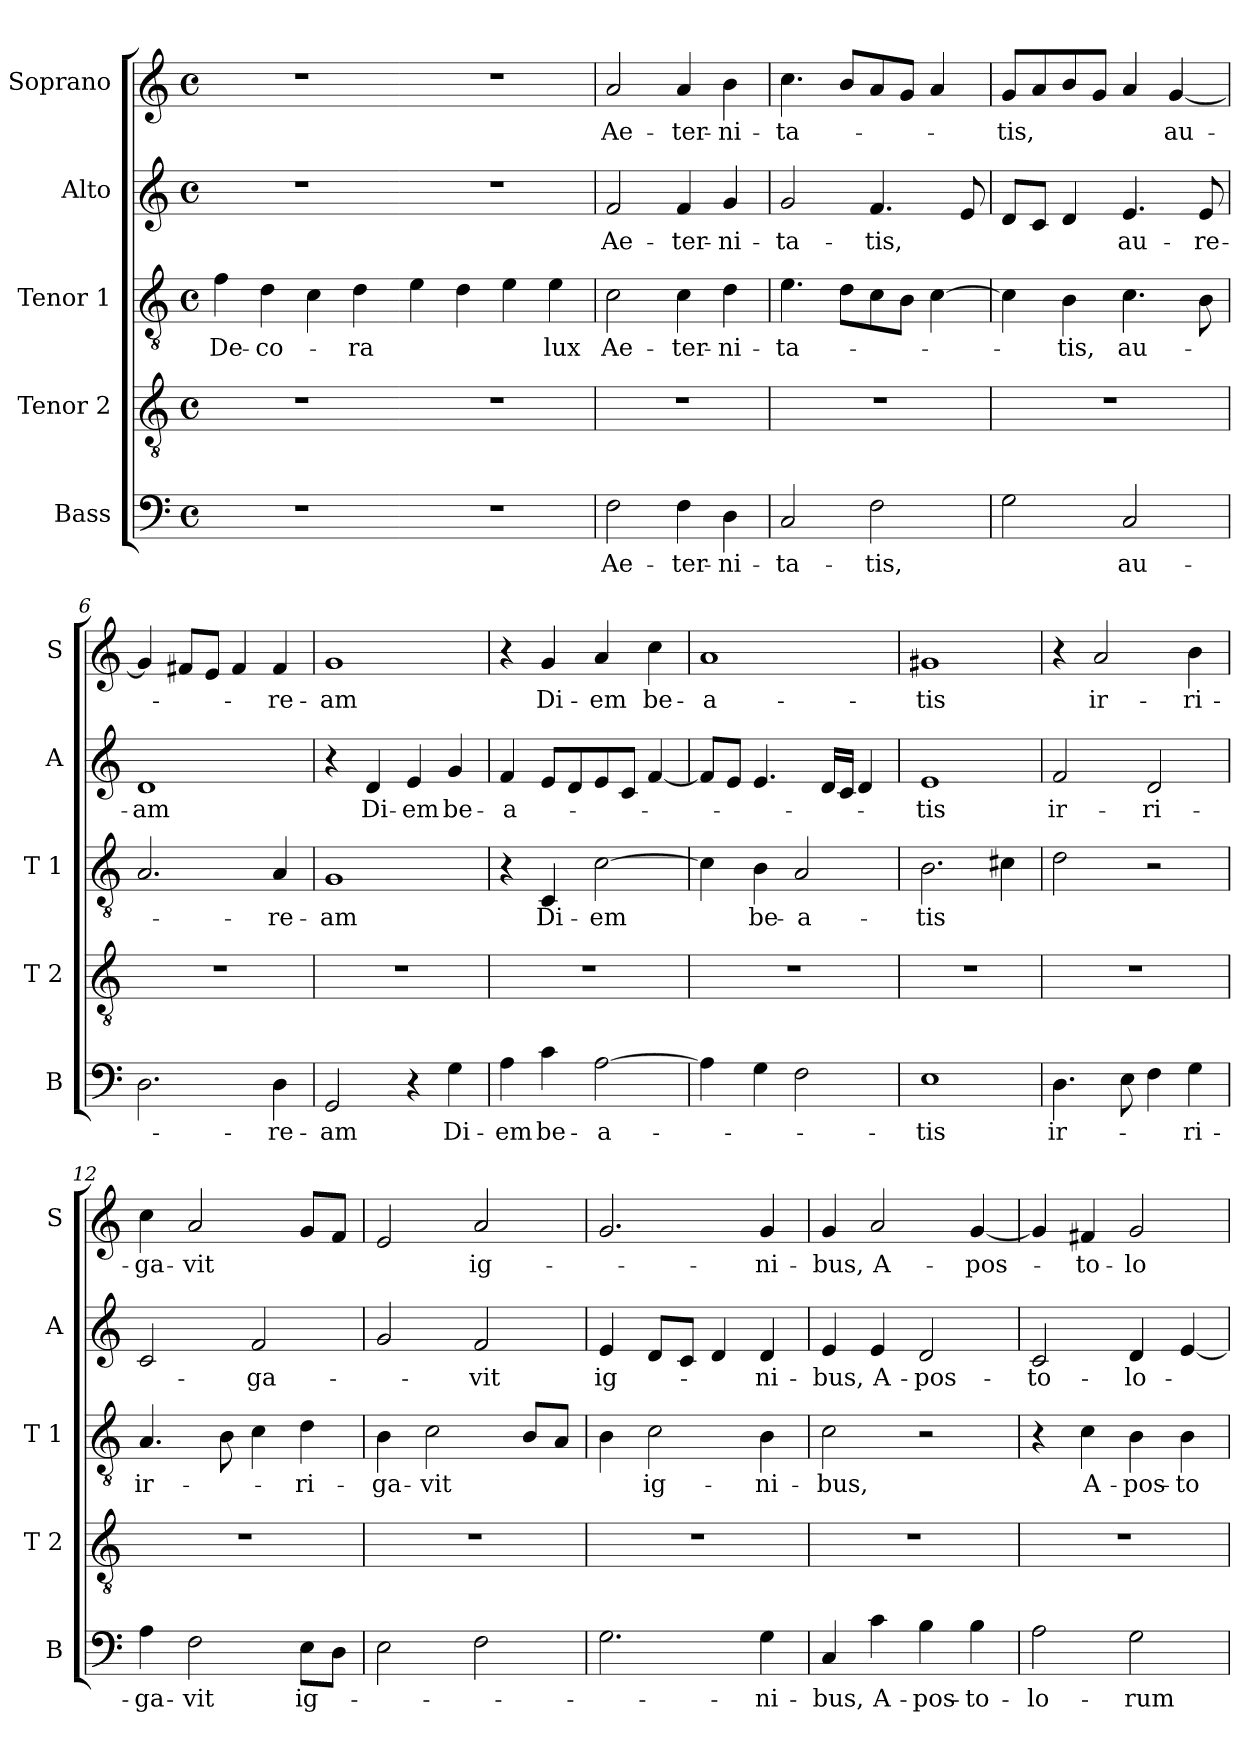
**kern	**text	**kern	**kern	**text	**kern	**text	**kern	**text
*part5	*part5	*part4	*part3	*part3	*part2	*part2	*part1	*part1
*staff5	*staff5	*staff4	*staff3	*staff3	*staff2	*staff2	*staff1	*staff1
*I"Bass	*	*I"Tenor 2	*I"Tenor 1	*	*I"Alto	*	*I"Soprano	*
*I'B	*	*I'T 2	*I'T 1	*	*I'A	*	*I'S	*
*clefF4	*	*clefGv2	*clefGv2	*	*clefG2	*	*clefG2	*
*k[]	*	*k[]	*k[]	*	*k[]	*	*k[]	*
*C:	*	*C:	*C:	*	*C:	*	*C:	*
*M4/4	*	*M4/4	*M4/4	*	*M4/4	*	*M4/4	*
*met(c)	*	*met(c)	*met(c)	*	*met(c)	*	*met(c)	*
=1	=1	=1	=1	=1	=1	=1	=1	=1
!	!	!	!	!LO:LY:b	!	!	!	!
1r	.	1r	4f\	De-	1r	.	1r	.
!	!	!	!	!LO:LY:b	!	!	!	!
.	.	.	4d\	-co-	.	.	.	.
.	.	.	4c\	.	.	.	.	.
!	!	!	!	!LO:LY:b	!	!	!	!
.	.	.	4d\	-ra	.	.	.	.
=2-	=2-	=2-	=2-	=2-	=2-	=2-	=2-	=2-
1r	.	1r	4e\	.	1r	.	1r	.
.	.	.	4d\	.	.	.	.	.
.	.	.	4e\	.	.	.	.	.
!	!	!	!	!LO:LY:b	!	!	!	!
.	.	.	4e\	lux	.	.	.	.
=3	=3	=3	=3	=3	=3	=3	=3	=3
!	!LO:LY:b	!	!	!LO:LY:b	!	!LO:LY:b	!	!LO:LY:b
2F\	Ae-	1r	2c\	Ae-	2f/	Ae-	2a/	Ae-
!	!LO:LY:b	!	!	!LO:LY:b	!	!LO:LY:b	!	!LO:LY:b
4F\	-ter-	.	4c\	-ter-	4f/	-ter-	4a/	-ter-
!	!LO:LY:b	!	!	!LO:LY:b	!	!LO:LY:b	!	!LO:LY:b
4D\	-ni-	.	4d\	-ni-	4g/	-ni-	4b\	-ni-
=4	=4	=4	=4	=4	=4	=4	=4	=4
!	!LO:LY:b	!	!	!LO:LY:b	!	!LO:LY:b	!	!LO:LY:b
2C/	-ta-	1r	4.e\	-ta-	2g/	-ta-	4.cc\	-ta-
.	.	.	8d\L	.	.	.	8b/L	.
!	!LO:LY:b	!	!	!	!	!LO:LY:b	!	!
2F\	-tis,	.	8c\	.	4.f/	-tis,	8a/	.
.	.	.	8B\J	.	.	.	8g/J	.
.	.	.	[4c\	.	.	.	4a/	.
.	.	.	.	.	8e/	.	.	.
=5	=5	=5	=5	=5	=5	=5	=5	=5
!	!	!	!	!	!	!	!	!LO:LY:b
2G\	.	1r	4c\]	.	8d/L	.	8g/L	-tis,
.	.	.	.	.	8c/J	.	8a/	.
!	!	!	!	!LO:LY:b	!	!	!	!
.	.	.	4B\	-tis,	4d/	.	8b/	.
.	.	.	.	.	.	.	8g/J	.
!	!LO:LY:b	!	!	!LO:LY:b	!	!LO:LY:b	!	!
2C/	au-	.	4.c\	au-	4.e/	au-	4a/	.
!	!	!	!	!	!	!	!	!LO:LY:b
.	.	.	.	.	.	.	[4g/	au-
!	!	!	!	!	!	!LO:LY:b	!	!
.	.	.	8B\	.	8e/	-re-	.	.
=6	=6	=6	=6	=6	=6	=6	=6	=6
!	!	!	!	!	!	!LO:LY:b	!	!
2.D\	.	1r	2.A/	.	1d	-am	4g/]	.
.	.	.	.	.	.	.	8f#X/L	.
.	.	.	.	.	.	.	8e/J	.
.	.	.	.	.	.	.	4f#/	.
!	!LO:LY:b	!	!	!LO:LY:b	!	!	!	!LO:LY:b
4D\	-re-	.	4A/	-re-	.	.	4f#/	-re-
!!LO:LB:g=z
=7	=7	=7	=7	=7	=7	=7	=7	=7
!	!LO:LY:b	!	!	!LO:LY:b	!	!	!	!LO:LY:b
2GG/	-am	1r	1G	-am	4r	.	1g	-am
!	!	!	!	!	!	!LO:LY:b	!	!
.	.	.	.	.	4d/	Di-	.	.
!	!	!	!	!	!	!LO:LY:b	!	!
4r	.	.	.	.	4e/	-em	.	.
!	!LO:LY:b	!	!	!	!	!LO:LY:b	!	!
4G\	Di-	.	.	.	4g/	be-	.	.
=8	=8	=8	=8	=8	=8	=8	=8	=8
!	!LO:LY:b	!	!	!	!	!LO:LY:b	!	!
4A\	-em	1r	4r	.	4f/	-a-	4r	.
!	!LO:LY:b	!	!	!LO:LY:b	!	!	!	!LO:LY:b
4c\	be-	.	4C/	Di-	8e/L	.	4g/	Di-
.	.	.	.	.	8d/	.	.	.
!	!LO:LY:b	!	!	!LO:LY:b	!	!	!	!LO:LY:b
[2A\	-a-	.	[2c\	-em	8e/	.	4a/	-em
.	.	.	.	.	8c/J	.	.	.
!	!	!	!	!	!	!	!	!LO:LY:b
.	.	.	.	.	[4f/	.	4cc\	be-
=9	=9	=9	=9	=9	=9	=9	=9	=9
!	!	!	!	!	!	!	!	!LO:LY:b
4A\]	.	1r	4c\]	.	8f/L]	.	1a	-a-
.	.	.	.	.	8e/J	.	.	.
!	!	!	!	!LO:LY:b	!	!	!	!
4G\	.	.	4B\	be-	4.e/	.	.	.
!	!	!	!	!LO:LY:b	!	!	!	!
2F\	.	.	2A/	-a-	.	.	.	.
.	.	.	.	.	16d/LL	.	.	.
.	.	.	.	.	16c/JJ	.	.	.
.	.	.	.	.	4d/	.	.	.
=10	=10	=10	=10	=10	=10	=10	=10	=10
!	!LO:LY:b	!	!	!LO:LY:b	!	!LO:LY:b	!	!LO:LY:b
1E	-tis	1r	2.B\	-tis	1e	-tis	1g#X	-tis
.	.	.	4c#X\	.	.	.	.	.
=11	=11	=11	=11	=11	=11	=11	=11	=11
!	!LO:LY:b	!	!	!	!	!LO:LY:b	!	!
4.D\	ir-	1r	2d\	.	2f/	ir-	4r	.
!	!	!	!	!	!	!	!	!LO:LY:b
.	.	.	.	.	.	.	2a/	ir-
8E\	.	.	.	.	.	.	.	.
!	!	!	!	!	!	!LO:LY:b	!	!
4F\	.	.	2r	.	2d/	-ri-	.	.
!	!LO:LY:b	!	!	!	!	!	!	!LO:LY:b
4G\	-ri-	.	.	.	.	.	4b\	-ri-
=12	=12	=12	=12	=12	=12	=12	=12	=12
!	!LO:LY:b	!	!	!LO:LY:b	!	!	!	!LO:LY:b
4A\	-ga-	1r	4.A/	ir-	2c/	.	4cc\	-ga-
!	!LO:LY:b	!	!	!	!	!	!	!LO:LY:b
2F\	-vit	.	.	.	.	.	2a/	-vit
.	.	.	8B\	.	.	.	.	.
!	!	!	!	!	!	!LO:LY:b	!	!
.	.	.	4c\	.	2f/	-ga-	.	.
!	!LO:LY:b	!	!	!LO:LY:b	!	!	!	!
8E\L	ig-	.	4d\	-ri-	.	.	8g/L	.
8D\J	.	.	.	.	.	.	8f/J	.
=13	=13	=13	=13	=13	=13	=13	=13	=13
!	!	!	!	!LO:LY:b	!	!	!	!
2E\	.	1r	4B\	-ga-	2g/	.	2e/	.
!	!	!	!	!LO:LY:b	!	!	!	!
.	.	.	2c\	-vit	.	.	.	.
!	!	!	!	!	!	!LO:LY:b	!	!LO:LY:b
2F\	.	.	.	.	2f/	-vit	2a/	ig-
.	.	.	8B/L	.	.	.	.	.
.	.	.	8A/J	.	.	.	.	.
!!LO:LB:g=z
=14	=14	=14	=14	=14	=14	=14	=14	=14
!	!	!	!	!	!	!LO:LY:b	!	!
2.G\	.	1r	4B\	.	4e/	ig-	2.g/	.
!	!	!	!	!LO:LY:b	!	!	!	!
.	.	.	2c\	ig-	8d/L	.	.	.
.	.	.	.	.	8c/J	.	.	.
.	.	.	.	.	4d/	.	.	.
!	!LO:LY:b	!	!	!LO:LY:b	!	!LO:LY:b	!	!LO:LY:b
4G\	-ni-	.	4B\	-ni-	4d/	-ni-	4g/	-ni-
=15	=15	=15	=15	=15	=15	=15	=15	=15
!	!LO:LY:b	!	!	!LO:LY:b	!	!LO:LY:b	!	!LO:LY:b
4C/	-bus,	1r	2c\	-bus,	4e/	-bus,	4g/	-bus,
!	!LO:LY:b	!	!	!	!	!LO:LY:b	!	!LO:LY:b
4c\	A-	.	.	.	4e/	A-	2a/	A-
!	!LO:LY:b	!	!	!	!	!LO:LY:b	!	!
4B\	-pos-	.	2r	.	2d/	-pos-	.	.
!	!LO:LY:b	!	!	!	!	!	!	!LO:LY:b
4B\	-to-	.	.	.	.	.	[4g/	-pos-
=16	=16	=16	=16	=16	=16	=16	=16	=16
!	!LO:LY:b	!	!	!	!	!LO:LY:b	!	!
2A\	-lo-	1r	4r	.	2c/	-to-	4g/]	.
!	!	!	!	!LO:LY:b	!	!	!	!LO:LY:b
.	.	.	4c\	A-	.	.	4f#X/	-to-
!	!LO:LY:b	!	!	!LO:LY:b	!	!LO:LY:b	!	!LO:LY:b
2G\	-rum	.	4B\	-pos-	4d/	-lo-	2g/	-lo-
!	!	!	!	!LO:LY:b	!	!	!	!
.	.	.	4B\	-to-	[4e/	.	.	.
=	=	=	=	=	=	=	=	=
*-	*-	*-	*-	*-	*-	*-	*-	*-
